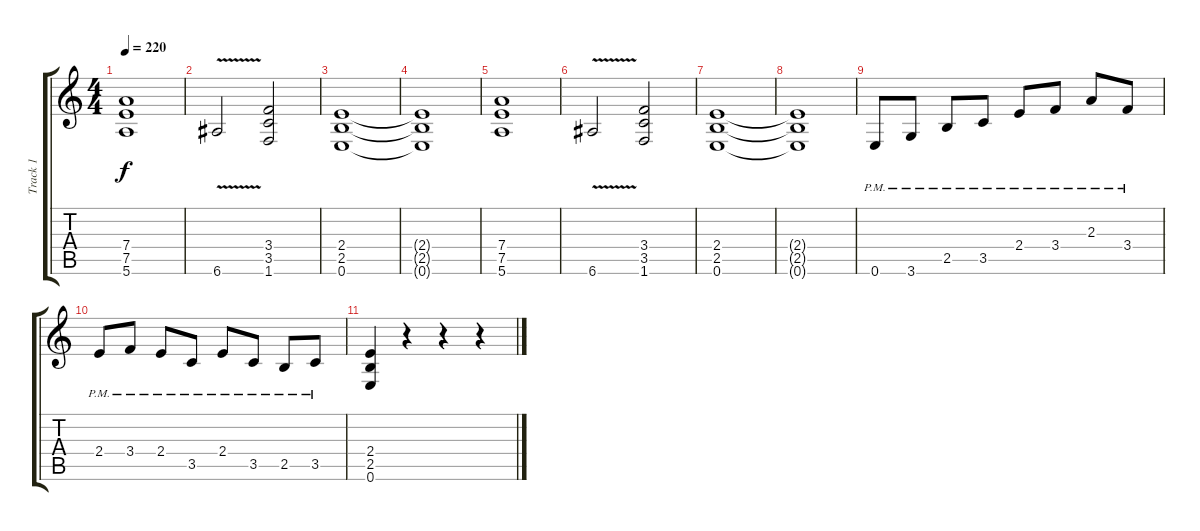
\track ("Track 1" "Track 1") {instrument acousticguitarsteel}
\staff {score tabs}
\tuning (E4 B3 G3 D3 A2 E2) {hide}
\ts (4 4)
\tempo 220
\clef g2
\ks c
(7.4 7.5 5.6).1{dy f} |
6.6{v}.2 (3.4 3.5 1.6).2 |
(2.4 2.5 0.6).1 |
(2.4{t} 2.5{t} 0.6{t}).1 |
(7.4 7.5 5.6).1 |
6.6{v}.2 (3.4 3.5 1.6).2 |
(2.4 2.5 0.6).1 |
(2.4{t} 2.5{t} 0.6{t}).1 |
0.6{pm}.8 3.6{pm}.8 2.5{pm}.8 3.5{pm}.8 2.4{pm}.8 3.4{pm}.8 2.3{pm}.8 3.4{pm}.8 |
2.4{pm}.8 3.4{pm}.8 2.4{pm}.8 3.5{pm}.8 2.4{pm}.8 3.5{pm}.8 2.5{pm}.8 3.5{pm}.8 |
(2.4 2.5 0.6).4 r.4 r.4 r.4
